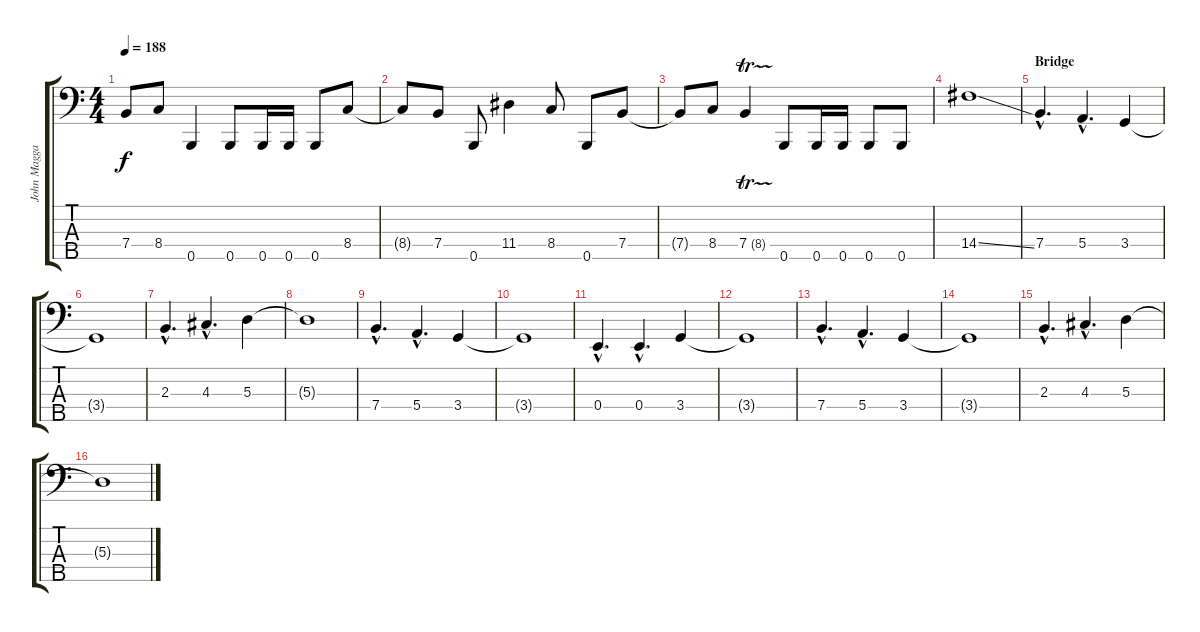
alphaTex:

\track ("John Maggard" "John Magga") {instrument electricbassfinger}
\staff {score tabs}
\tuning (G2 D2 A1 E1 B0) {hide}
\ts (4 4)
\tempo 188
\clef f4
\ks c
7.4{t}.8{dy f} 8.4.8 0.5.4 0.5.8 0.5.16 0.5.16 0.5.8 8.4.8 |
8.4{t}.8 7.4.8 0.5.8 11.4.4 8.4.8 0.5.8 7.4.8 |
7.4{t}.8 8.4.8 7.4{tr (8 16)}.4 0.5.8 0.5.16 0.5.16 0.5.8 0.5.8 |
14.4{ss}.1 |
\section ("" "Bridge")
7.4{hac}.4{d volume 16} 5.4{hac}.4{d} 3.4.4 |
3.4{t}.1 |
2.3{hac}.4{d} 4.3{hac}.4{d} 5.3.4 |
5.3{t}.1 |
7.4{hac}.4{d} 5.4{hac}.4{d} 3.4.4 |
3.4{t}.1 |
0.4{hac}.4{d} 0.4{hac}.4{d} 3.4.4 |
3.4{t}.1 |
7.4{hac}.4{d volume 16} 5.4{hac}.4{d} 3.4.4 |
3.4{t}.1 |
2.3{hac}.4{d} 4.3{hac}.4{d} 5.3.4 |
5.3{t}.1
